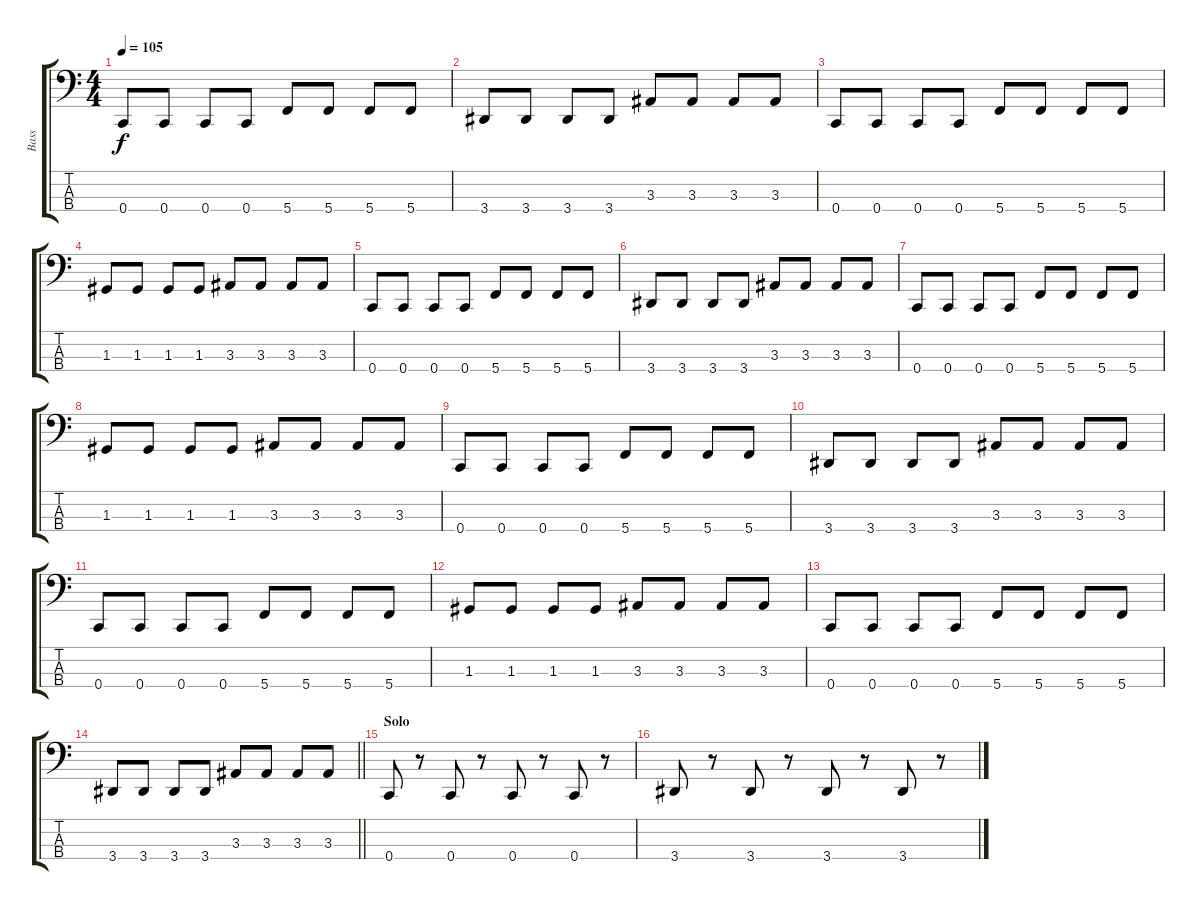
\track ("Bass" "Bass") {instrument electricbassfinger}
\staff {score tabs}
\tuning (F2 C2 G1 C1) {hide}
\ts (4 4)
\tempo 105
\clef f4
\ks c
0.4.8{dy f} 0.4.8 0.4.8 0.4.8 5.4.8 5.4.8 5.4.8 5.4.8 |
3.4.8 3.4.8 3.4.8 3.4.8 3.3.8 3.3.8 3.3.8 3.3.8 |
0.4.8 0.4.8 0.4.8 0.4.8 5.4.8 5.4.8 5.4.8 5.4.8 |
1.3.8 1.3.8 1.3.8 1.3.8 3.3.8 3.3.8 3.3.8 3.3.8 |
0.4.8 0.4.8 0.4.8 0.4.8 5.4.8 5.4.8 5.4.8 5.4.8 |
3.4.8 3.4.8 3.4.8 3.4.8 3.3.8 3.3.8 3.3.8 3.3.8 |
0.4.8 0.4.8 0.4.8 0.4.8 5.4.8 5.4.8 5.4.8 5.4.8 |
1.3.8 1.3.8 1.3.8 1.3.8 3.3.8 3.3.8 3.3.8 3.3.8 |
0.4.8 0.4.8 0.4.8 0.4.8 5.4.8 5.4.8 5.4.8 5.4.8 |
3.4.8 3.4.8 3.4.8 3.4.8 3.3.8 3.3.8 3.3.8 3.3.8 |
0.4.8 0.4.8 0.4.8 0.4.8 5.4.8 5.4.8 5.4.8 5.4.8 |
1.3.8 1.3.8 1.3.8 1.3.8 3.3.8 3.3.8 3.3.8 3.3.8 |
0.4.8 0.4.8 0.4.8 0.4.8 5.4.8 5.4.8 5.4.8 5.4.8 |
\barLineRight lightlight
3.4.8 3.4.8 3.4.8 3.4.8 3.3.8 3.3.8 3.3.8 3.3.8 |
\section ("" "Solo")
0.4.8 r.8 0.4.8 r.8 0.4.8 r.8 0.4.8 r.8 |
3.4.8 r.8 3.4.8 r.8 3.4.8 r.8 3.4.8 r.8
